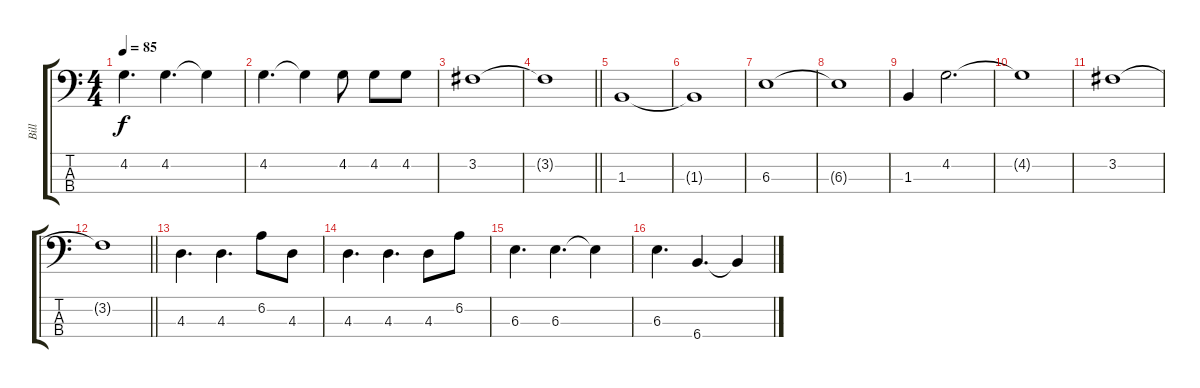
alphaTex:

\track ("Bill" "Bill") {instrument electricbassfinger}
\staff {score tabs}
\tuning (Ab2 Eb2 Bb1 F1) {hide}
\ts (4 4)
\tempo 85
\clef f4
\ks c
4.2.4{d dy f} 4.2.4{d} 4.2{t}.4 |
4.2.4{d} 4.2{t}.4 4.2.8 4.2.8 4.2.8 |
3.2.1 |
\barLineRight lightlight
3.2{t}.1 |
1.3.1 |
1.3{t}.1 |
6.3.1 |
6.3{t}.1 |
1.3.4 4.2.2{d} |
4.2{t}.1 |
3.2.1 |
\barLineRight lightlight
3.2{t}.1 |
4.3.4{d} 4.3.4{d} 6.2.8 4.3.8 |
4.3.4{d} 4.3.4{d} 4.3.8 6.2.8 |
6.3.4{d} 6.3.4{d} 6.3{t}.4 |
6.3.4{d} 6.4.4{d} 6.4{t}.4
